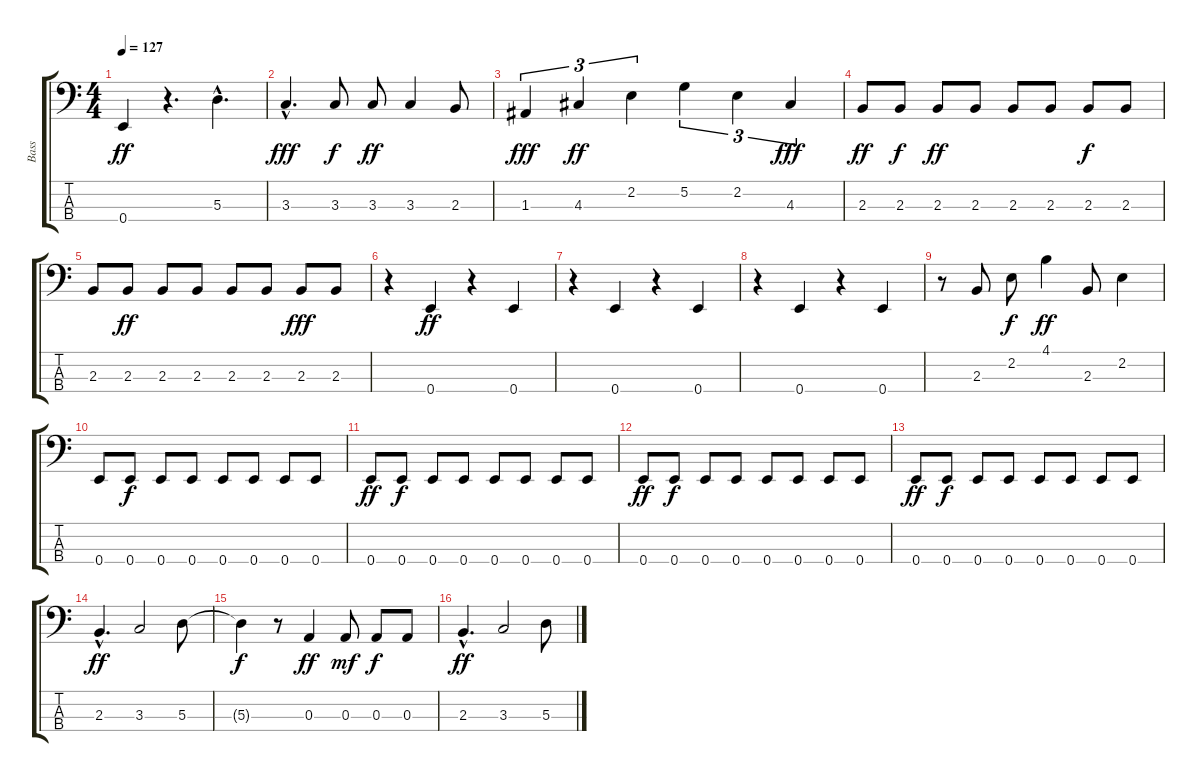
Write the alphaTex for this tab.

\track ("Bass" "Bass") {instrument electricbassfinger}
\staff {score tabs}
\tuning (G2 D2 A1 E1) {hide}
\ts (4 4)
\tempo 127
\clef f4
\ks c
0.4.4{dy ff} r.4{d} 5.3{hac}.4{d} |
3.3{hac}.4{d dy fff} 3.3.8{dy f} 3.3.8{dy ff} 3.3.4 2.3.8 |
1.3.4{tu (3 2) dy fff} 4.3.4{tu (3 2) dy ff} 2.2.4{tu (3 2)} 5.2.4{tu (3 2)} 2.2.4{tu (3 2)} 4.3.4{tu (3 2) dy fff} |
2.3.8{dy ff} 2.3.8{dy f} 2.3.8{dy ff} 2.3.8 2.3.8 2.3.8 2.3.8{dy f} 2.3.8 |
2.3.8 2.3.8{dy ff} 2.3.8 2.3.8 2.3.8 2.3.8 2.3.8{dy fff} 2.3.8 |
r.4 0.4.4{dy ff} r.4 0.4.4 |
r.4 0.4.4 r.4 0.4.4 |
r.4 0.4.4 r.4 0.4.4 |
r.8 2.3.8 2.2.8{dy f} 4.1.4{dy ff} 2.3.8 2.2.4 |
0.4.8 0.4.8{dy f} 0.4.8 0.4.8 0.4.8 0.4.8 0.4.8 0.4.8 |
0.4.8{dy ff} 0.4.8{dy f} 0.4.8 0.4.8 0.4.8 0.4.8 0.4.8 0.4.8 |
0.4.8{dy ff} 0.4.8{dy f} 0.4.8 0.4.8 0.4.8 0.4.8 0.4.8 0.4.8 |
0.4.8{dy ff} 0.4.8{dy f} 0.4.8 0.4.8 0.4.8 0.4.8 0.4.8 0.4.8 |
2.3{hac}.4{d dy ff} 3.3.2 5.3.8 |
5.3{t}.4{dy f} r.8 0.3.4{dy ff} 0.3.8{dy mf} 0.3.8{dy f} 0.3.8 |
2.3{hac}.4{d dy ff} 3.3.2 5.3.8
